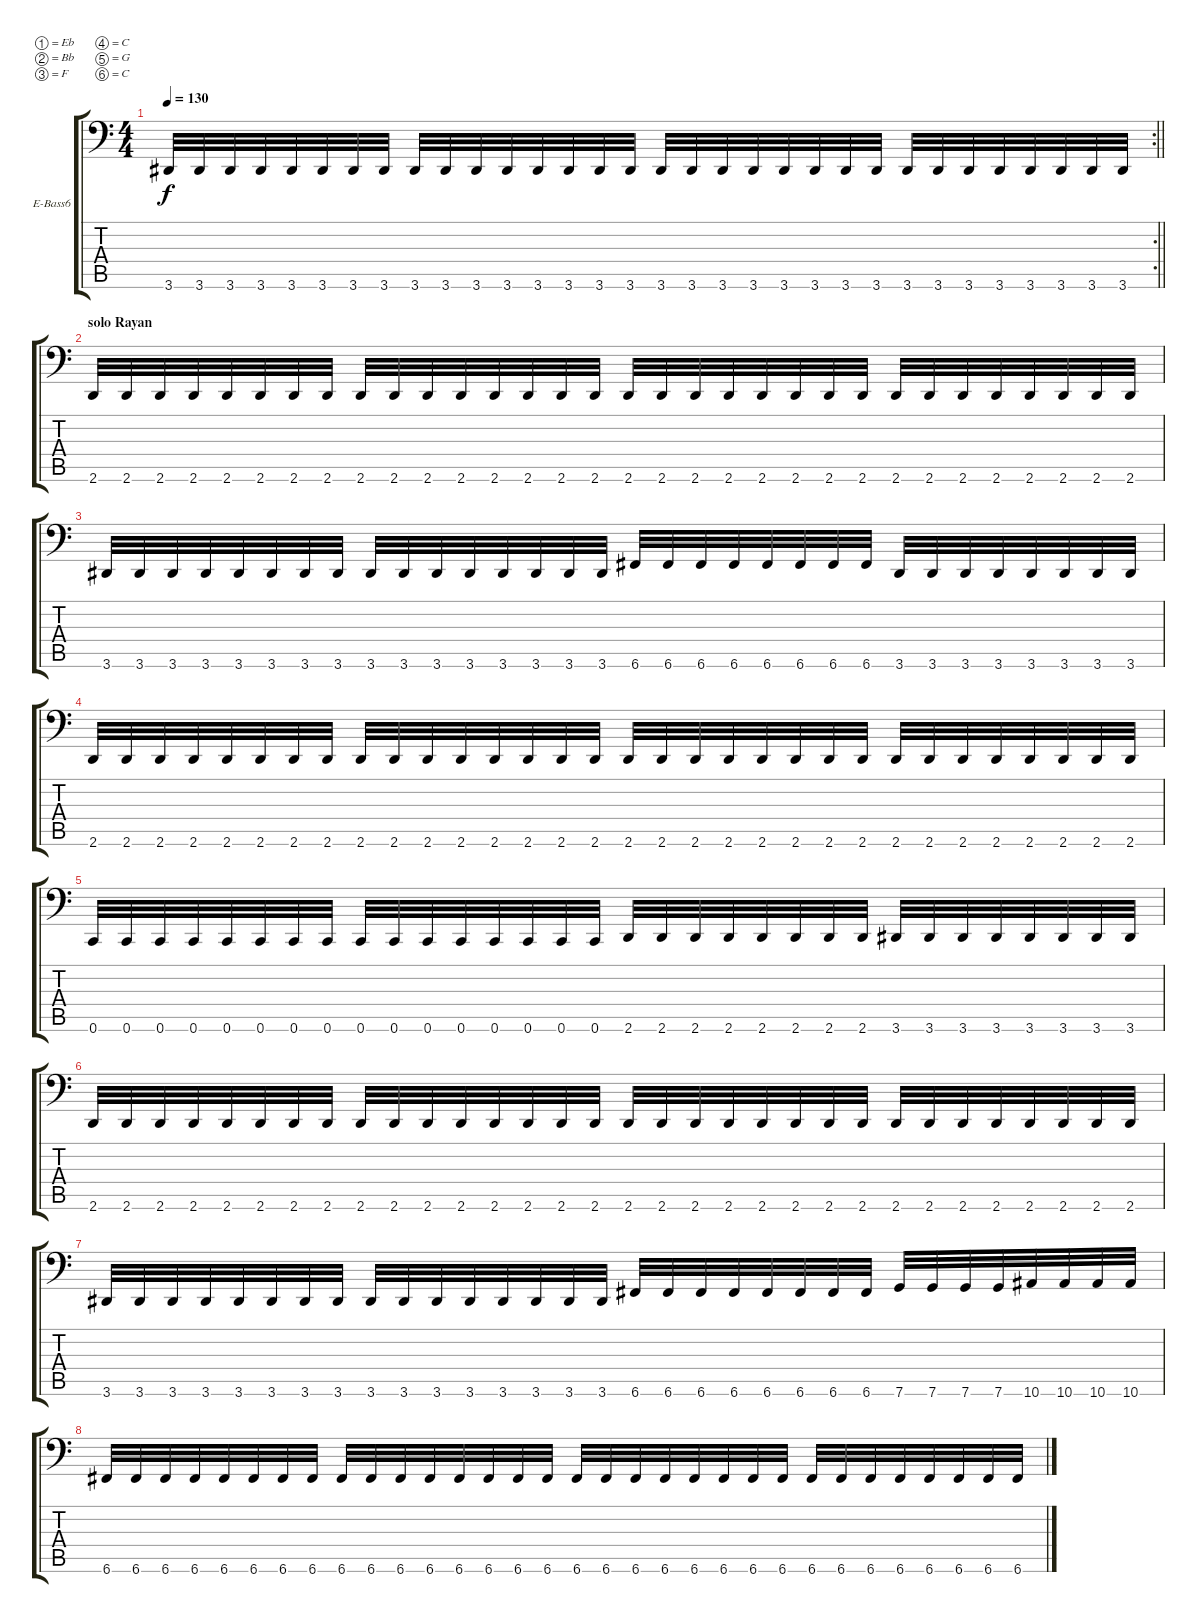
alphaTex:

\bracketExtendMode groupsimilarinstruments
\firstSystemTrackNameOrientation horizontal
\otherSystemsTrackNameOrientation horizontal
\track ("Traccia 3" "E-Bass6") {instrument electricbasspick}
\staff {score tabs}
\tuning (Eb3 Bb2 F2 C2 G1 C1)
\rc 2
\ts (4 4)
\tempo 130
\clef f4
\barLineRight lightlight
\ks c
3.6.32{dy f} 3.6.32 3.6.32 3.6.32 3.6.32 3.6.32 3.6.32 3.6.32 3.6.32 3.6.32 3.6.32 3.6.32 3.6.32 3.6.32 3.6.32 3.6.32 3.6.32 3.6.32 3.6.32 3.6.32 3.6.32 3.6.32 3.6.32 3.6.32 3.6.32 3.6.32 3.6.32 3.6.32 3.6.32 3.6.32 3.6.32 3.6.32 |
\section ("" "solo Rayan")
2.6.32 2.6.32 2.6.32 2.6.32 2.6.32 2.6.32 2.6.32 2.6.32 2.6.32 2.6.32 2.6.32 2.6.32 2.6.32 2.6.32 2.6.32 2.6.32 2.6.32 2.6.32 2.6.32 2.6.32 2.6.32 2.6.32 2.6.32 2.6.32 2.6.32 2.6.32 2.6.32 2.6.32 2.6.32 2.6.32 2.6.32 2.6.32 |
3.6.32 3.6.32 3.6.32 3.6.32 3.6.32 3.6.32 3.6.32 3.6.32 3.6.32 3.6.32 3.6.32 3.6.32 3.6.32 3.6.32 3.6.32 3.6.32 6.6.32 6.6.32 6.6.32 6.6.32 6.6.32 6.6.32 6.6.32 6.6.32 3.6.32 3.6.32 3.6.32 3.6.32 3.6.32 3.6.32 3.6.32 3.6.32 |
2.6.32 2.6.32 2.6.32 2.6.32 2.6.32 2.6.32 2.6.32 2.6.32 2.6.32 2.6.32 2.6.32 2.6.32 2.6.32 2.6.32 2.6.32 2.6.32 2.6.32 2.6.32 2.6.32 2.6.32 2.6.32 2.6.32 2.6.32 2.6.32 2.6.32 2.6.32 2.6.32 2.6.32 2.6.32 2.6.32 2.6.32 2.6.32 |
0.6.32 0.6.32 0.6.32 0.6.32 0.6.32 0.6.32 0.6.32 0.6.32 0.6.32 0.6.32 0.6.32 0.6.32 0.6.32 0.6.32 0.6.32 0.6.32 2.6.32 2.6.32 2.6.32 2.6.32 2.6.32 2.6.32 2.6.32 2.6.32 3.6.32 3.6.32 3.6.32 3.6.32 3.6.32 3.6.32 3.6.32 3.6.32 |
2.6.32 2.6.32 2.6.32 2.6.32 2.6.32 2.6.32 2.6.32 2.6.32 2.6.32 2.6.32 2.6.32 2.6.32 2.6.32 2.6.32 2.6.32 2.6.32 2.6.32 2.6.32 2.6.32 2.6.32 2.6.32 2.6.32 2.6.32 2.6.32 2.6.32 2.6.32 2.6.32 2.6.32 2.6.32 2.6.32 2.6.32 2.6.32 |
3.6.32 3.6.32 3.6.32 3.6.32 3.6.32 3.6.32 3.6.32 3.6.32 3.6.32 3.6.32 3.6.32 3.6.32 3.6.32 3.6.32 3.6.32 3.6.32 6.6.32 6.6.32 6.6.32 6.6.32 6.6.32 6.6.32 6.6.32 6.6.32 7.6.32 7.6.32 7.6.32 7.6.32 10.6.32 10.6.32 10.6.32 10.6.32 |
6.6.32 6.6.32 6.6.32 6.6.32 6.6.32 6.6.32 6.6.32 6.6.32 6.6.32 6.6.32 6.6.32 6.6.32 6.6.32 6.6.32 6.6.32 6.6.32 6.6.32 6.6.32 6.6.32 6.6.32 6.6.32 6.6.32 6.6.32 6.6.32 6.6.32 6.6.32 6.6.32 6.6.32 6.6.32 6.6.32 6.6.32 6.6.32
